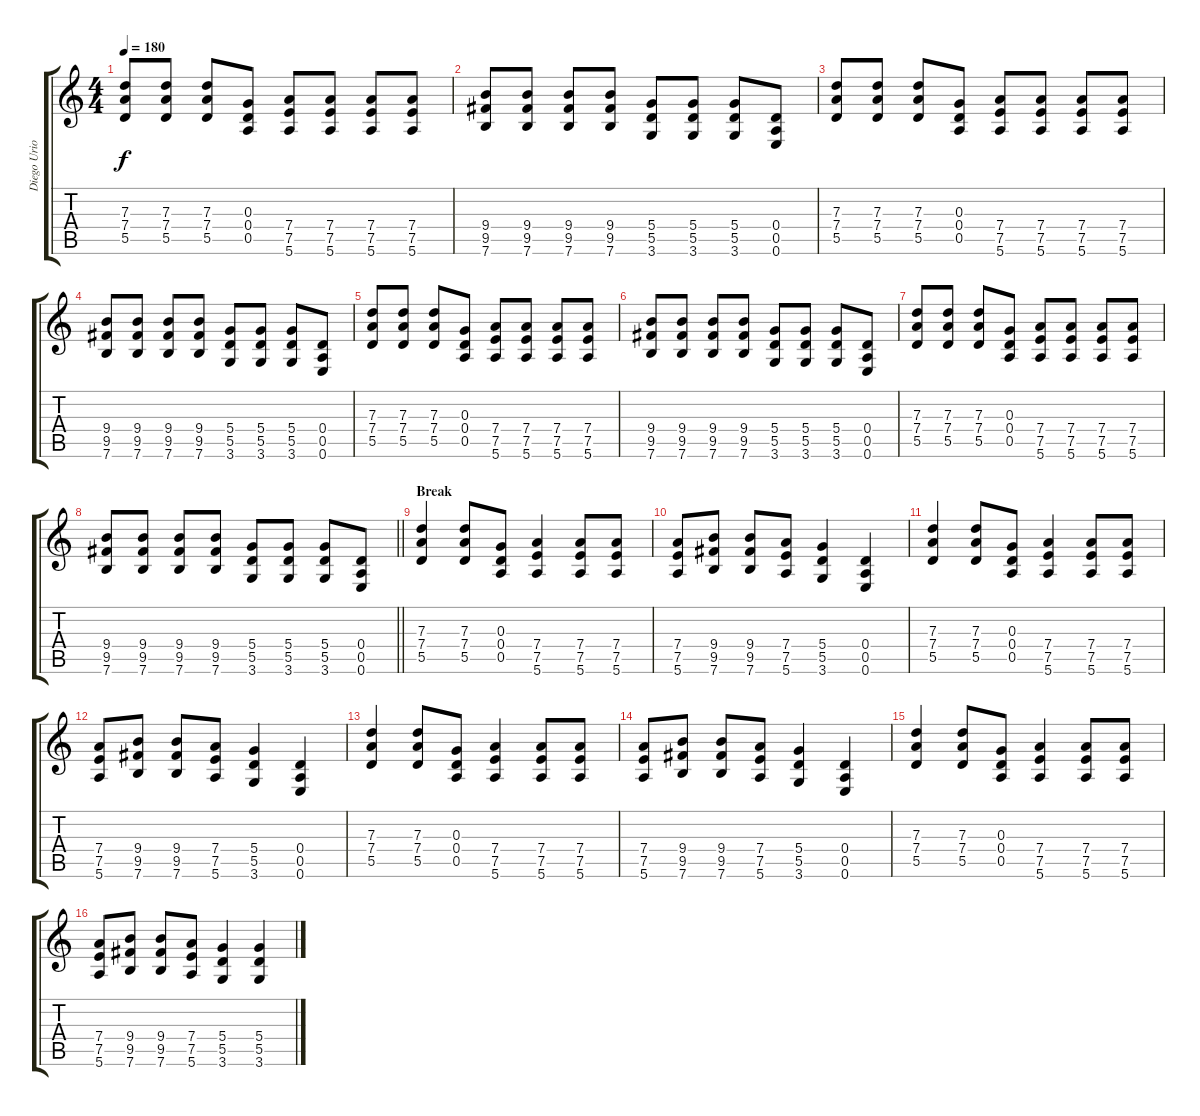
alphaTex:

\track ("Diego Urioste" "Diego Urio") {instrument overdrivenguitar}
\staff {score tabs}
\tuning (E4 B3 G3 D3 A2 E2) {hide}
\ts (4 4)
\tempo 180
\clef g2
\ks c
(7.3 7.4 5.5).8{dy f} (7.3 7.4 5.5).8 (7.3 7.4 5.5).8 (0.3 0.4 0.5).8 (7.4 7.5 5.6).8 (7.4 7.5 5.6).8 (7.4 7.5 5.6).8 (7.4 7.5 5.6).8 |
(9.4 9.5 7.6).8 (9.4 9.5 7.6).8 (9.4 9.5 7.6).8 (9.4 9.5 7.6).8 (5.4 5.5 3.6).8 (5.4 5.5 3.6).8 (5.4 5.5 3.6).8 (0.4 0.5 0.6).8 |
(7.3 7.4 5.5).8 (7.3 7.4 5.5).8 (7.3 7.4 5.5).8 (0.3 0.4 0.5).8 (7.4 7.5 5.6).8 (7.4 7.5 5.6).8 (7.4 7.5 5.6).8 (7.4 7.5 5.6).8 |
(9.4 9.5 7.6).8 (9.4 9.5 7.6).8 (9.4 9.5 7.6).8 (9.4 9.5 7.6).8 (5.4 5.5 3.6).8 (5.4 5.5 3.6).8 (5.4 5.5 3.6).8 (0.4 0.5 0.6).8 |
(7.3 7.4 5.5).8 (7.3 7.4 5.5).8 (7.3 7.4 5.5).8 (0.3 0.4 0.5).8 (7.4 7.5 5.6).8 (7.4 7.5 5.6).8 (7.4 7.5 5.6).8 (7.4 7.5 5.6).8 |
(9.4 9.5 7.6).8 (9.4 9.5 7.6).8 (9.4 9.5 7.6).8 (9.4 9.5 7.6).8 (5.4 5.5 3.6).8 (5.4 5.5 3.6).8 (5.4 5.5 3.6).8 (0.4 0.5 0.6).8 |
(7.3 7.4 5.5).8 (7.3 7.4 5.5).8 (7.3 7.4 5.5).8 (0.3 0.4 0.5).8 (7.4 7.5 5.6).8 (7.4 7.5 5.6).8 (7.4 7.5 5.6).8 (7.4 7.5 5.6).8 |
\barLineRight lightlight
(9.4 9.5 7.6).8 (9.4 9.5 7.6).8 (9.4 9.5 7.6).8 (9.4 9.5 7.6).8 (5.4 5.5 3.6).8 (5.4 5.5 3.6).8 (5.4 5.5 3.6).8 (0.4 0.5 0.6).8 |
\section ("" "Break")
(7.3 7.4 5.5).4 (7.3 7.4 5.5).8 (0.3 0.4 0.5).8 (7.4 7.5 5.6).4 (7.4 7.5 5.6).8 (7.4 7.5 5.6).8 |
(7.4 7.5 5.6).8 (9.4 9.5 7.6).8 (9.4 9.5 7.6).8 (7.4 7.5 5.6).8 (5.4 5.5 3.6).4 (0.4 0.5 0.6).4 |
(7.3 7.4 5.5).4 (7.3 7.4 5.5).8 (0.3 0.4 0.5).8 (7.4 7.5 5.6).4 (7.4 7.5 5.6).8 (7.4 7.5 5.6).8 |
(7.4 7.5 5.6).8 (9.4 9.5 7.6).8 (9.4 9.5 7.6).8 (7.4 7.5 5.6).8 (5.4 5.5 3.6).4 (0.4 0.5 0.6).4 |
(7.3 7.4 5.5).4 (7.3 7.4 5.5).8 (0.3 0.4 0.5).8 (7.4 7.5 5.6).4 (7.4 7.5 5.6).8 (7.4 7.5 5.6).8 |
(7.4 7.5 5.6).8 (9.4 9.5 7.6).8 (9.4 9.5 7.6).8 (7.4 7.5 5.6).8 (5.4 5.5 3.6).4 (0.4 0.5 0.6).4 |
(7.3 7.4 5.5).4 (7.3 7.4 5.5).8 (0.3 0.4 0.5).8 (7.4 7.5 5.6).4 (7.4 7.5 5.6).8 (7.4 7.5 5.6).8 |
(7.4 7.5 5.6).8 (9.4 9.5 7.6).8 (9.4 9.5 7.6).8 (7.4 7.5 5.6).8 (5.4 5.5 3.6).4 (5.4 5.5 3.6).4
